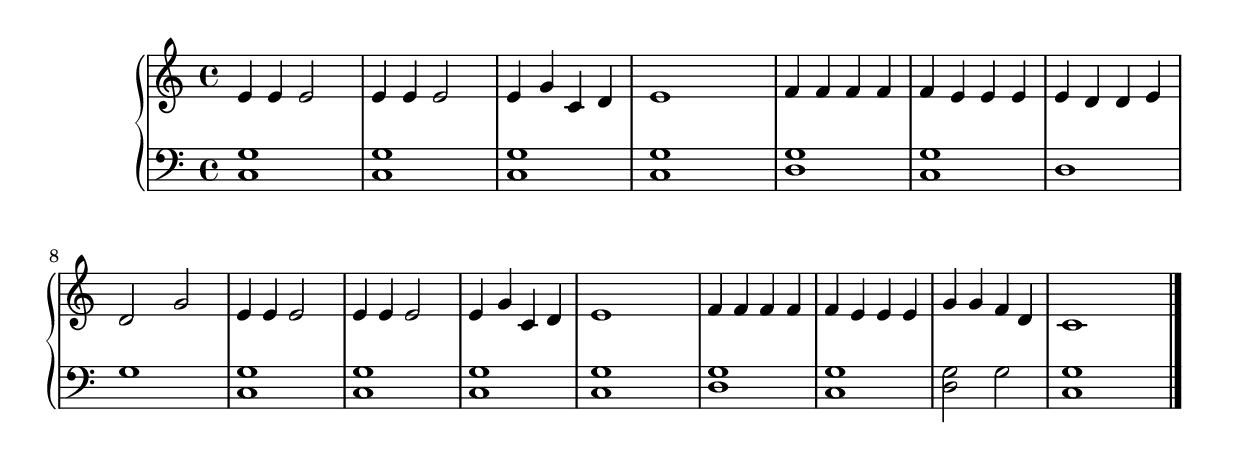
\version "2.20.0"
\header {
\include "lilypond-book-preamble.ly"
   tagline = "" % removed
 }
\score {
 {
  % Alfred’s p. 17 Jingle Bells

  \new PianoStaff 
  <<
    \new Staff = "upper" 
\relative c' {
  \clef treble
  \key c \major
  \time 4/4

  e4 e e2 | e4 e e2 | e4 g c, d | e1 | f4 f f f | f e e e | e d d e | d2 g |e4 e e2 | e4 e e2 | e4 g c, d | e1 | f4 f f f | f e e e | g g f d | c1   \bar "|."
}

\new Staff = "lower" 
\relative c {
  \clef bass
  \key c \major
  \time 4/4

  <c g'>1 | <c g'> | <c g'> | <c g'> | <d g> | <c g'> | d | g | <c, g'> | <c g'> | <c g'> | <c g'> | <d g> | <c g'> | <d g>2 g | <c, g'>1 \bar "|."
}
>>

}
\layout {
  \context {
      \Score 
      proportionalNotationDuration =  #(ly:make-moment 1/5)
 }
 }
\midi {\tempo 4 = 60}
}
